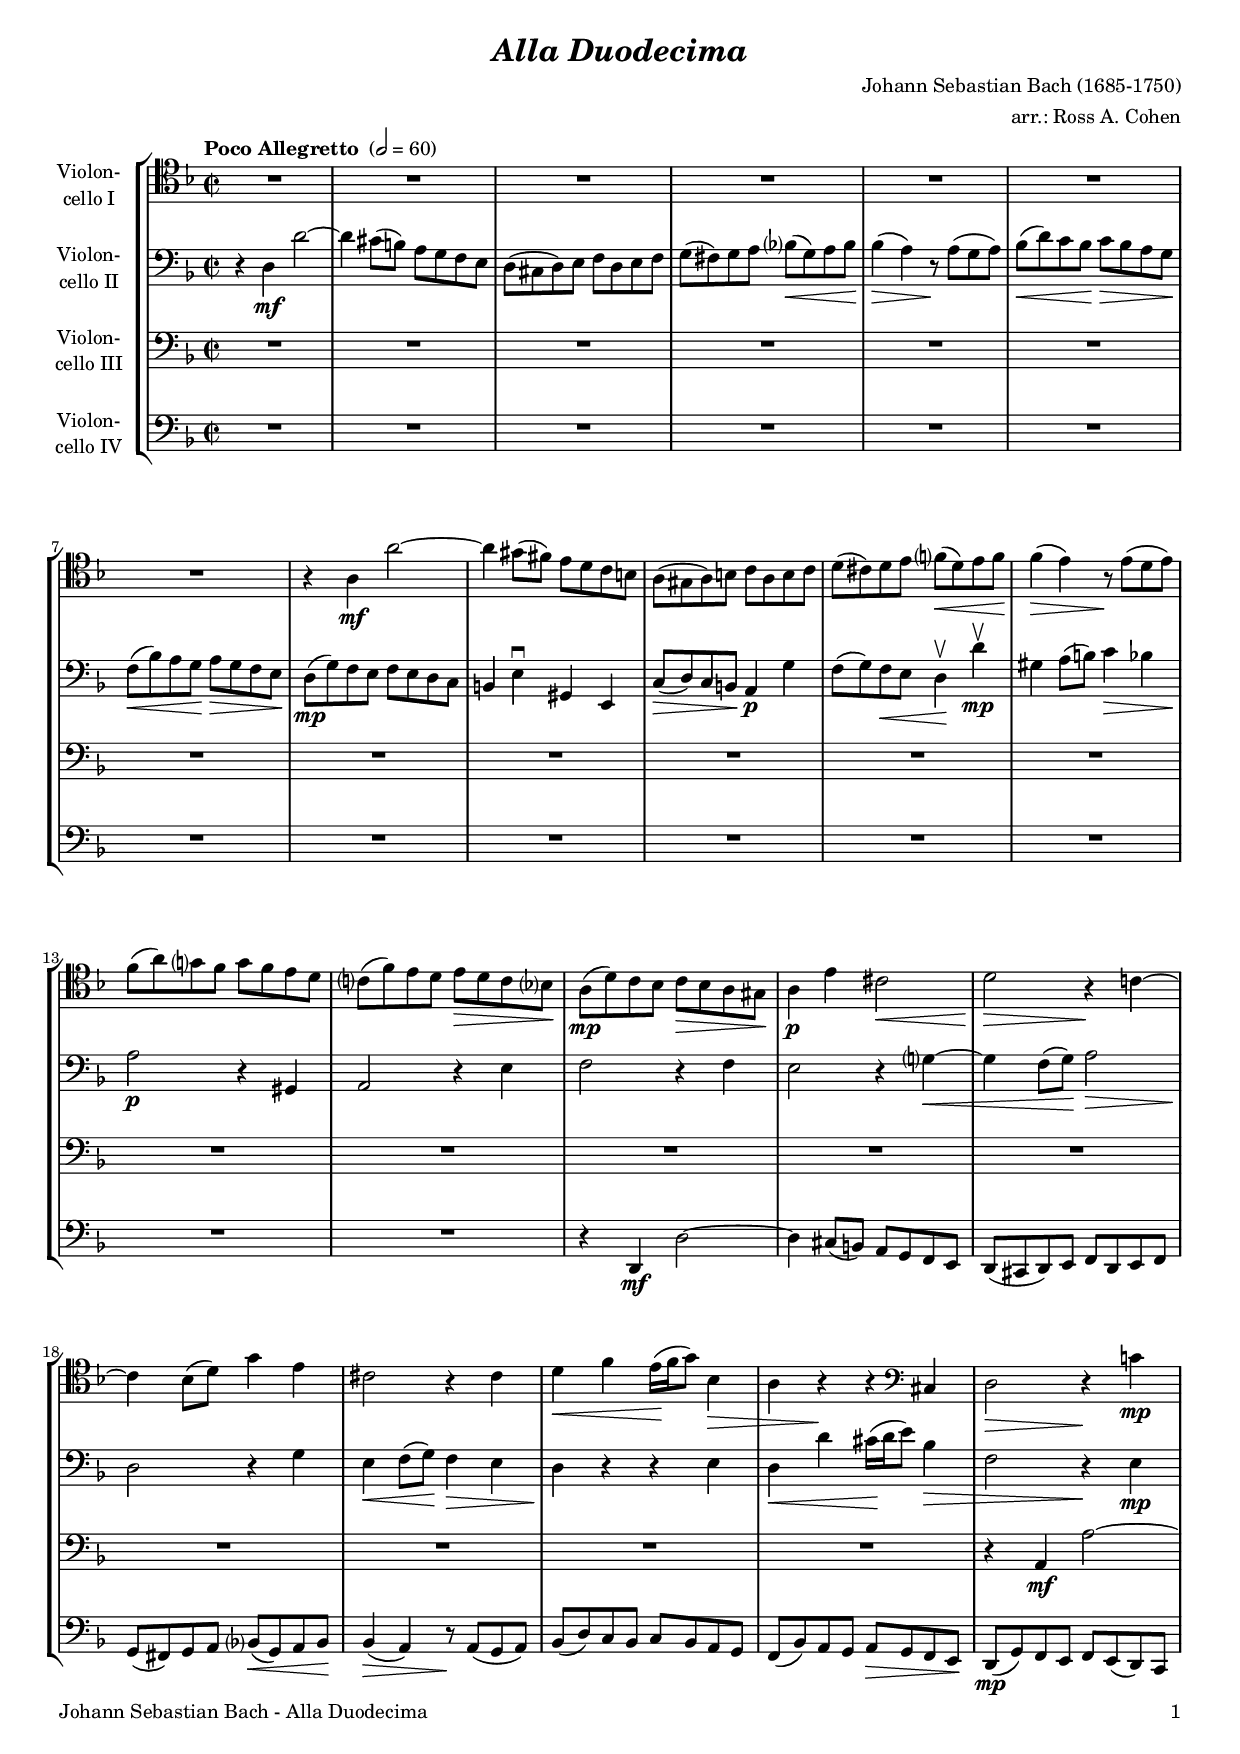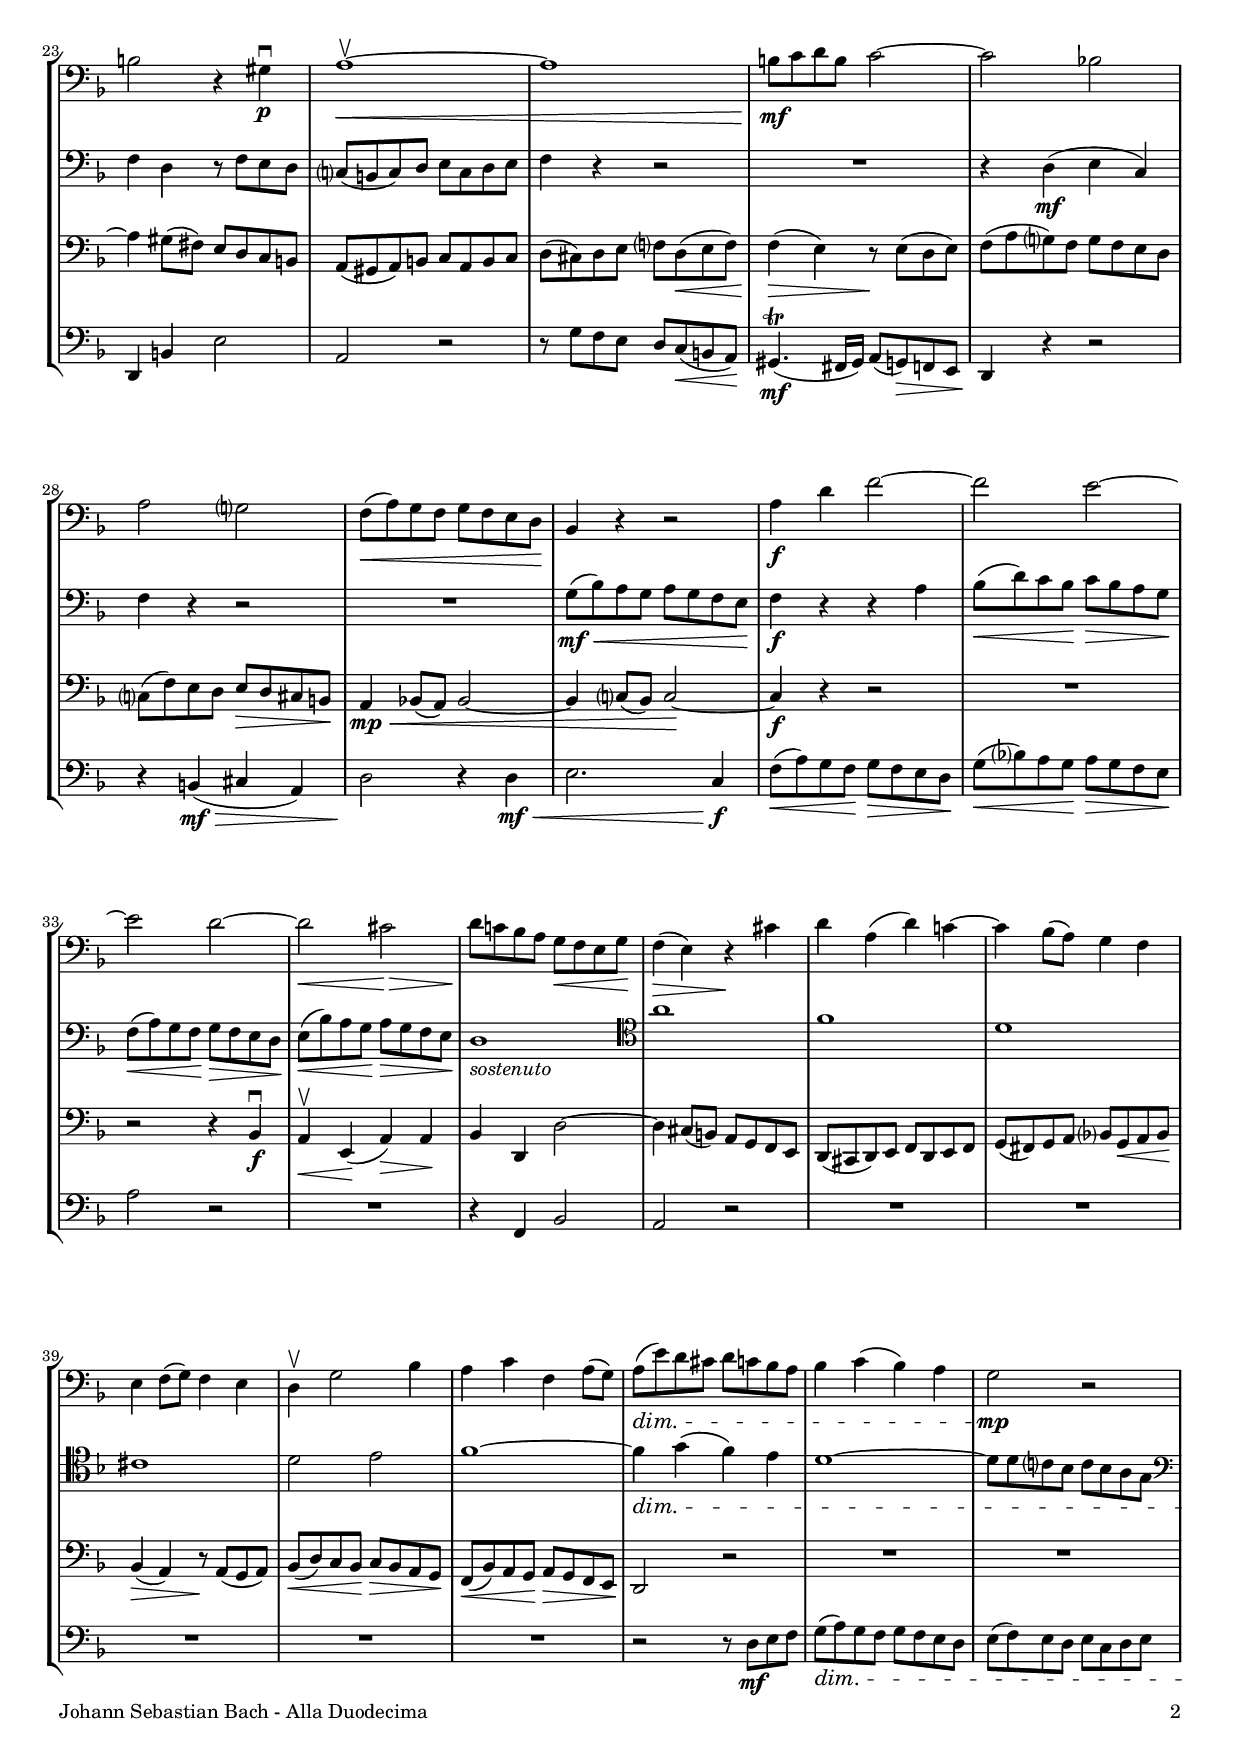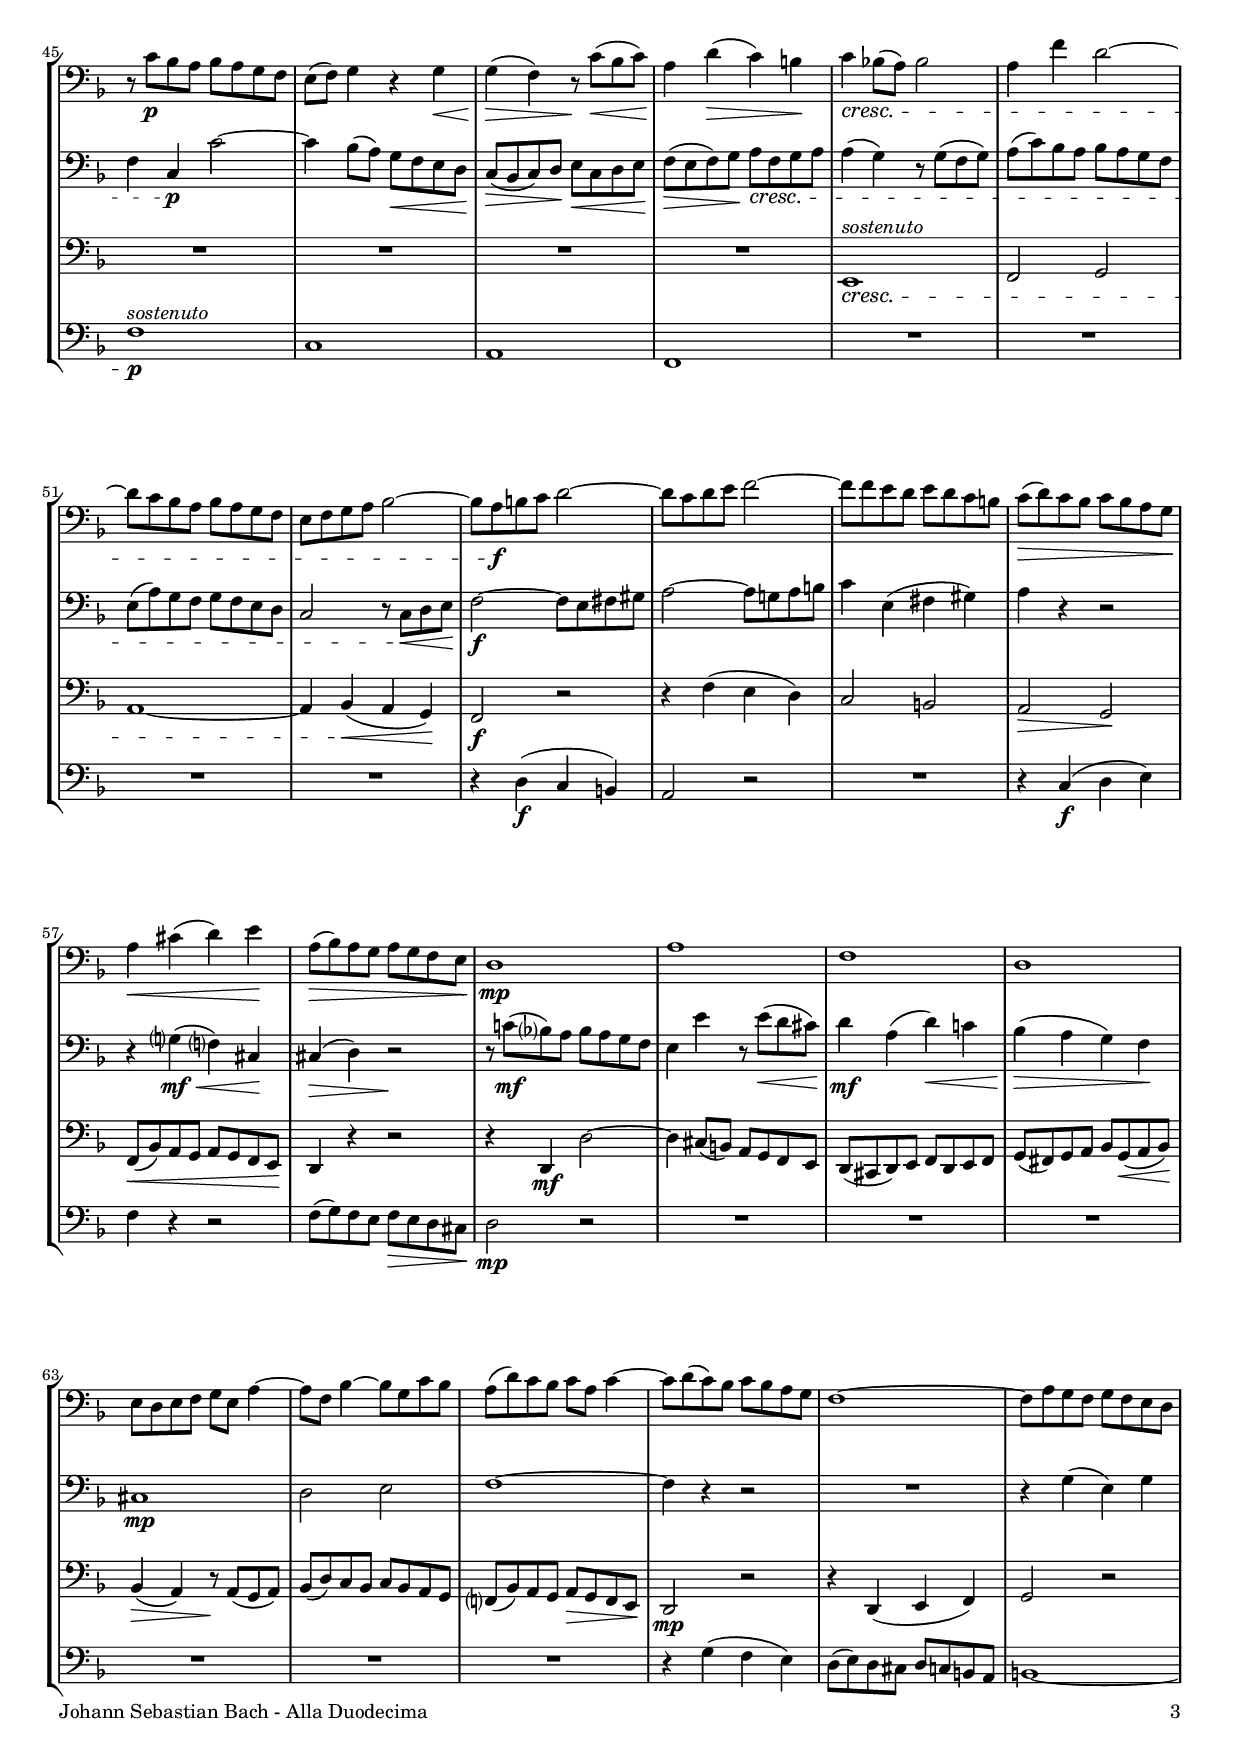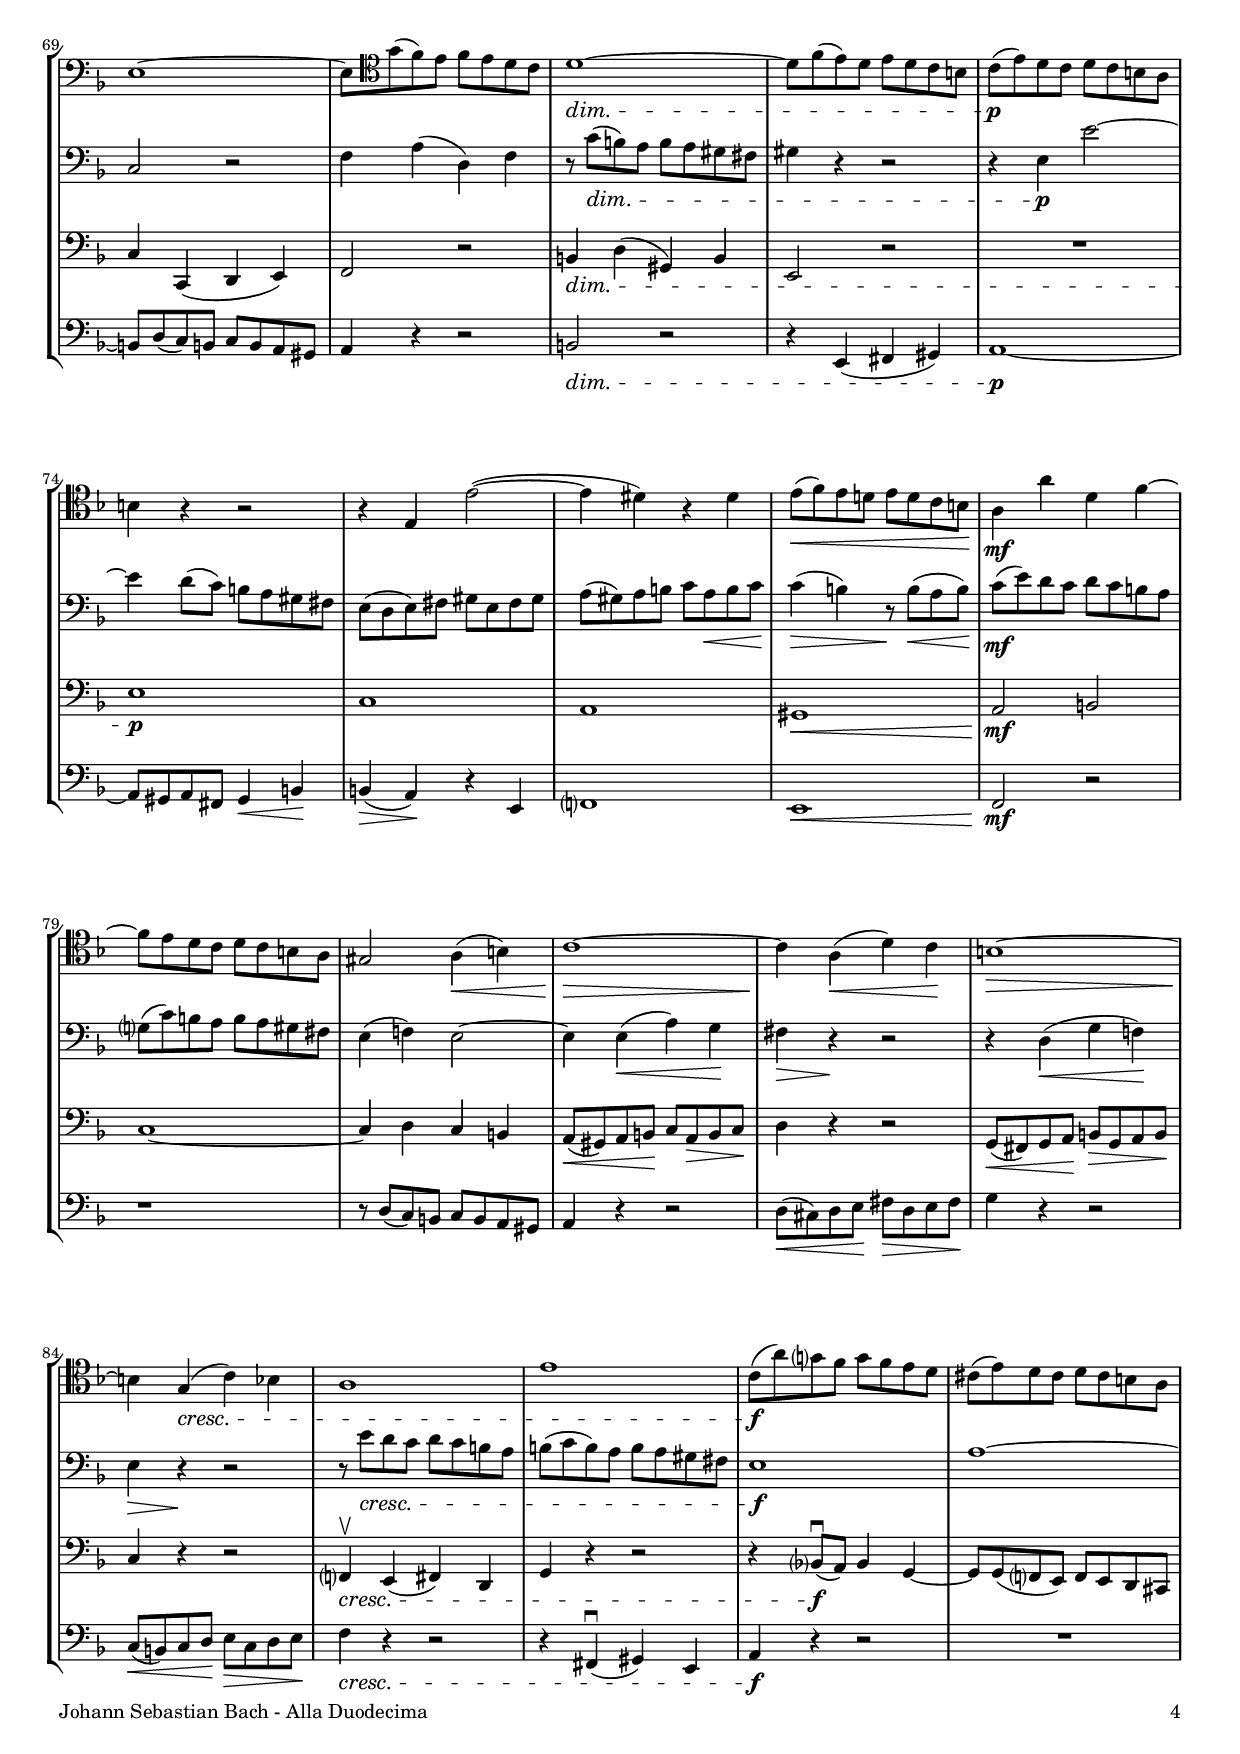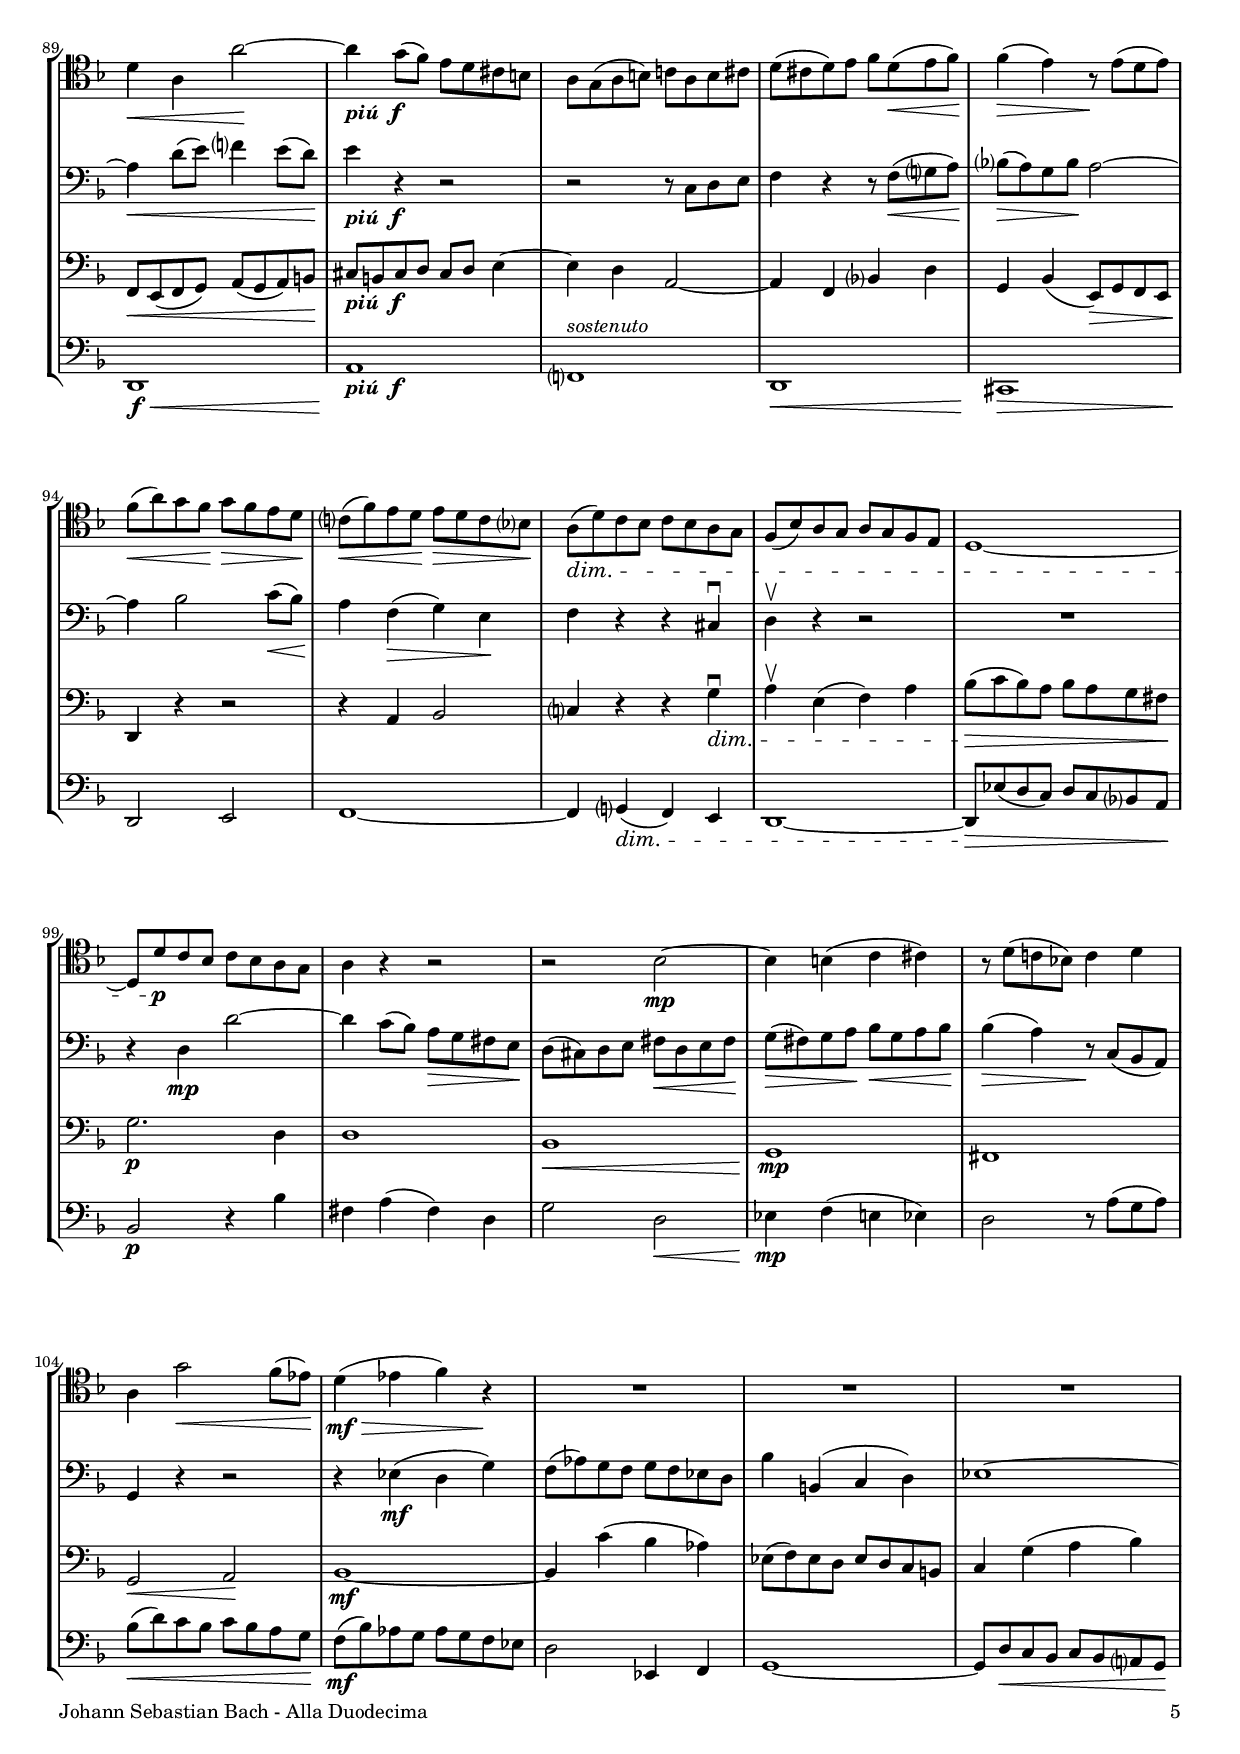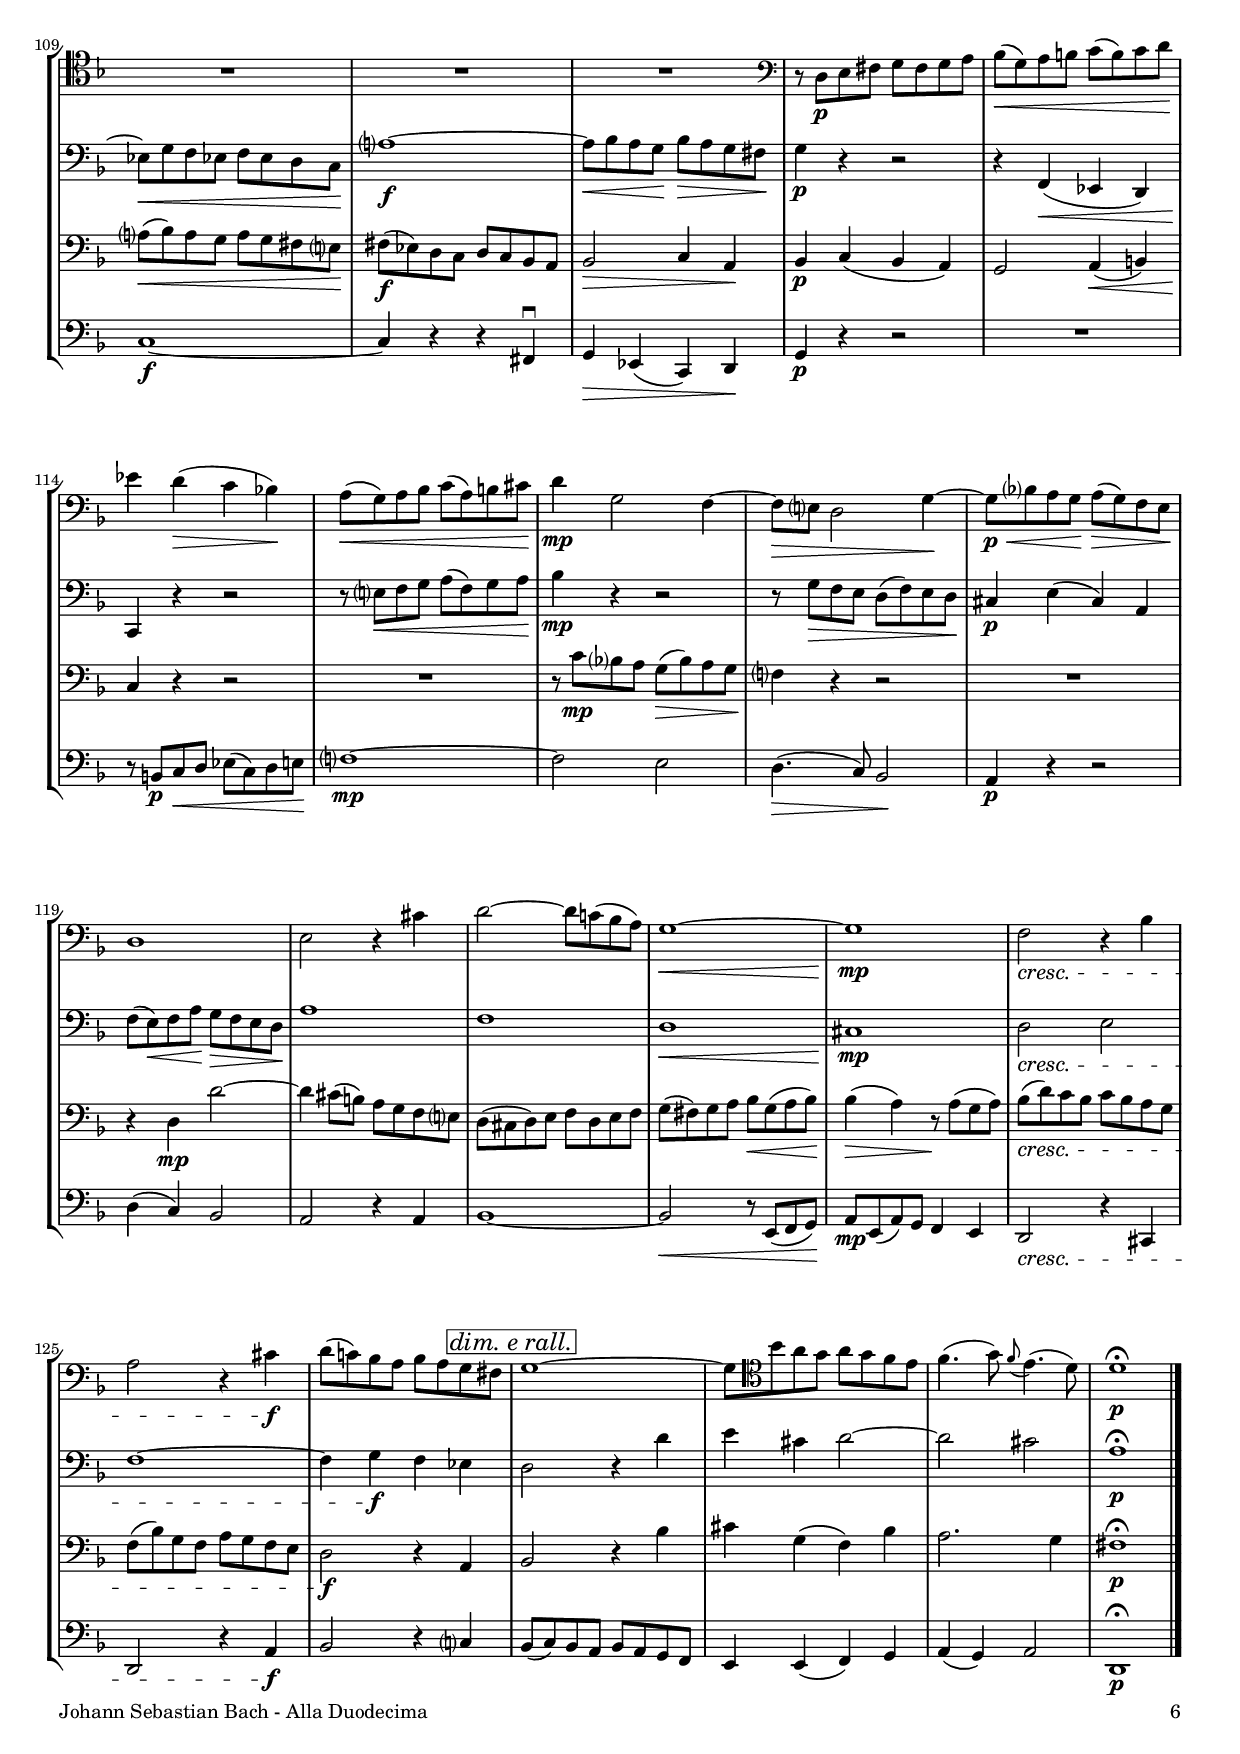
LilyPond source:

\version "2.18.2"
\include "deutsch.ly"

#(set-global-staff-size 17)

\header {
  title     = \markup \bold \italic "Alla Duodecima"
  composer  = "Johann Sebastian Bach (1685-1750)"
  arranger  = "arr.: Ross A. Cohen"
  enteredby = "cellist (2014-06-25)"
}

voiceconsts = {
  \key d \minor
  \time 2/2
  \clef "bass"
  \tempo "Poco Allegretto " 2=60
  %\numericTimeSignature
  \compressFullBarRests
}

mihi = "clarinet"
miba = "cello"
milo = "bassoon"

dira = \mark \markup \box \italic "dim. e rall."
piuf = \markup { \bold \italic "piú " \dynamic f }
sost = \markup \italic "sostenuto"

va = \relative c' {
   \voiceconsts
   \clef "tenor"

   R1*7
   r4 a\mf a'2~
   a4 gis8( fis) e d c h

   a( gis a) h c a h c
   d( cis) d e f?(\< d) e f\!
   f4(\> e) r8\! e( d e)
   f( a) g? f g f e d

   c?( f) e d e\> d c b?\!
   a(\mp d) c b c\> b a gis\!
   a4\p e' cis2\<
   d\!\> r4\! c!~
   c b8( d) g4 e

   cis2 r4 cis4
   d\< f e16(\! f g8) b,4\>
   a r\! r \clef "bass" cis,
   d2\> r4\! c'!\mp
   h2 r4 gis\downbow\p
   a1~\<\upbow
   a

   h8\!\mf c d h c2~
   c b!
   a g?
   f8(\< a) g f g f e d\!
   b4 r r2
   a'4\f d f2~

   f e~
   e d~
   d\< cis\!\>
   d8\! c! b a g\< f e g\!
   f4(\> e) r\! cis'
   d a( d) c!~

   c b8( a) g4 f
   e f8( g) f4 e
   d\upbow g2 b4
   a c f, a8( g)
   a(\dim e') d cis d c b a

   b4 c( b) a
   g2\mp r
   r8 c\p b a b a g f
   e( f) g4 r g\<
   g(\!\> f) r8\! c'(\< b c)

   a4\! d(\> c) h\!
   c\cresc b!8( a) b2
   a4 f' d2~
   d8 c b a b a g f
   e f g a b2~

   b8 a\f h c d2~
   d8 c d e f2~
   f8 f e d e d c h
   c(\> d) c b c b a g\!
   a4\< cis( d) e\!

   a,8(\> b) a g a g f e\!
   d1\mp
   a'
   f
   d
   e8 d e f g e a4~
   a8 f b4~ b8 g c b

   a( d) c b c a c4~
   c8 d( c) b c b a g
   f1~
   f8 a g f g f e d
   e1~

   e8 \clef "tenor" g'( f) e f e d c
   d1~\dim
   d8 f( e) d e d c h
   c(\p e) d c d c h a
   h4 r r2

   r4 e, e'2(~
   e4 dis) r dis
   e8(\< f) e d! e d c h\!
   a4\mf a' d, f~
   f8 e d c d c h a

   gis2 a4(\< h)
   c1~\!\>
   c4\! a(\< d) c\!
   h1~\>
   h4\! g(\cresc c) b!
   a1
   e'

   c8(\f a') g? f g f e d
   cis( e) d cis d cis h a
   d4\< a a'2~\!
   a4_\piuf g8( f) e d cis h
   a g( a h) c! a h cis

   d( cis d) e f d(\< e f)\!
   f4(\> e) r8\! e( d e)
   f(\< a) g f\! g\> f e d\!
   c?(\< f) e d\! e\> d c b?\!

   a(\dim d) c b c b a g
   f( b) a g a g f e
   d1~
   d8 d'\p c b c b a g
   a4 r r2

   r b~\mp
   b4 h( c cis)
   r8 d( c! b!) c4 d
   a g'2\< f8( es)\!
   d4(\mf\> es f) r\!
   R1*6 \clef "bass"

   r8 d,\p e fis g fis g a
   b(\< g) a h c( h) c d\!
   es4 d(\> c b!)\!
   a8(\< g) a b c( a) h cis\!

   d4\mp g,2 f4~
   f8\> e? d2 g4~\!
   g8\p\< b? a g\! a(\> g) f e\!
   d1
   e2 r4 cis'

   d2~ d8 c!( b a)
   g1~\<
   g\!\mp
   f2\cresc r4 b
   a2 r4 cis\f
   d8( c!) b a b a g fis \dira

   g1~
   g8 \clef "tenor" b' a g a g f e
   f4.( g8) \appoggiatura f e4.( d8)
   d1\fermata\p \bar "|."
}

vb = \relative c {
   \voiceconsts

   r4 d\mf d'2~
   d4 cis8( h) a g f e
   d( cis d) e f d e f
   g( fis) g a b?(\< g) a b\!
   b4(\> a) r8\! a( g a)

   b(\< d) c b\! c\> b a g\!
   f(\< b) a g\! a\> g f e\!
   d(\mp g) f e f e d c
   h4 e\downbow gis, e
   c'8(\> d) c h\! a4\p g'

   f8( g) f\< e d4\upbow\! d'\upbow\mp
   gis, a8( h) c4\> b
   a2\!\p r4 gis,
   a2 r4 e'
   f2 r4 f
   e2 r4 g?~\<
   g f8( g)\! a2\>

   d,\! r4 g
   e\< f8( g)\! f4\> e
   d\! r r e
   d\< d' cis16(\! d e8) b4\>
   f2 r4\! e\mp
   f d r8 f e d

   c?( h c) d e c d e
   f4 r r2
   R1
   r4 d(\mf e c)
   f r r2
   R1
   g8(\mf\< b) a g a g f e\!
   f4\f r r a

   b8(\< d) c b\! c\> b a g\!
   f(\< a) g f\! g\> f e d\!
   e(\< b') a g\! a\> g f e\!
   d1_\sost \clef "tenor"
   a''

   f
   d
   cis
   d2 e
   f1~
   f4\dim g( f) e
   d1~

   d8 d c? b c b a g \clef "bass"
   f4 c\p c'2~
   c4 b8( a) g\< f e d\!
   c(\> b c) d\! e\< c d e\!
   f(\> e f) g\! a\cresc f g a

   a4( g) r8 g( f g)
   a( c) b a b a g f
   e( a) g f g f e d
   c2 r8 c\< d e\!
   f2~\f f8 e fis gis

   a2~ a8 g! a h
   c4 e,( fis gis)
   a r r2
   r4 g?(\mf\< f?) cis\!
   cis(\> d) r2\!
   r8 c'!(\mf b?) a b a g f

   e4 e' r8 e(\< d cis)\!
   d4\mf a( d)\< c!
   b(\!\> a g) f\!
   cis1\mp
   d2 e
   f1~

   f4 r r2
   R1
   r4 g( e) g
   c,2 r
   f4 a( d,) f
   r8 c'(\dim h) a h a gis fis
   gis4 r r2
   r4 e\p e'2~

   e4 d8( c) h a gis fis
   e( d e) fis gis e fis gis
   a( gis) a h c a\< h c\!
   c4(\> h) r8\! h(\< a h)\!

   c(\mf e) d c d c h a
   g?( c) h a h a gis fis
   e4( f!) e2~
   e4 e(\< a) g\!
   fis\> r\! r2

   r4 d(\< g f!)\!
   e\> r\! r2
   r8 e'\cresc d c d c h a
   h( c h) a h a gis fis
   e1\f
   a~

   a4\< d8( e) f?4 e8( d)\!
   e4_\piuf r r2
   r r8 c, d e
   f4 r r8 f(\< g? a)\!
   b?(\> a) g b\! a2~
   a4 b2 c8(\< b)

   a4\! f(\> g) e\!
   f r r cis\downbow
   d\upbow r r2
   R1
   r4 d\mp d'2~
   d4 c8( b) a\> g fis e\!

   d( cis) d e fis\< d e fis\!
   g(\> fis) g a\! b\< g a b\!
   b4(\> a) r8\! c,( b a)
   g4 r r2
   r4 es'(\mf d g)

   f8( as) g f g f es d
   b'4 h,( c d)
   es1~
   es8\< g f es f es d c\!
   a'?1~\f

   a8\< b a g\! b\> a g fis\!
   g4\p r r2
   r4 f,(\< es d)
   c\! r r2
   r8 e'?\< f g a( f) g a\!
   b4\mp r r2

   r8 g\> f e d( f) e d\!
   cis4\p e( cis) a
   f'8( e)\< f a\! g\> f e d\!
   a'1
   f
   d\<

   cis\!\mp
   d2\cresc e
   f1~
   f4 g\f f es \dira
   d2 r4 d'
   e cis d2~
   d cis
   a1\fermata\p \bar "|."
}

vc = \relative c {
   \voiceconsts

   R1*21
   r4 a\mf a'2~
   a4 gis8( fis) e d c h

   a( gis a) h c a h c
   d( cis) d e f? d(\< e f)
   f4(\> e) r8\! e( d e)
   f( a g?) f g f e d

   c?( f) e d e\> d cis h\!
   a4\mp\< b!8( a) b2~
   b4 c?8( b) c2~\!
   c4\f r r2
   R1
   r2 r4 b\downbow\f

   a\upbow\< e(\! a)\> a\!
   b d, d'2~
   d4 cis8( h) a g f e
   d( cis d) e f d e f
   g( fis) g a b? g\< a b\!

   b4(\> a) r8\! a( g a)
   b(\< d) c b\! c\> b a g\!
   f(\< b) a g\! a\> g f e
   d2\! r
   R1*6
   e1\cresc^\sost

   f2 g
   a1~
   a4 b(\< a g)\!
   f2\f r
   r4 f'( e d)
   c2 h
   a\> g\!

   f8(\< b) a g a g f e\!
   d4 r r2
   r4 d\mf d'2~
   d4 cis8( h) a g f e
   d( cis d) e f d e f

   g( fis) g a b g(\< a b)\!
   b4(\> a) r8\! a( g a)
   b( d) c b c b a g
   f?( b) a g a\> g f e\!
   d2\mp r

   r4 d( e f)
   g2 r
   c4 c,( d e)
   f2 r
   h4\dim d( gis,) h
   e,2 r
   R1

   e'1\p
   c
   a
   gis\<
   a2\!\mf h
   c1~
   c4 d c h
   a8(\< gis) a h\! c a\> h c\!

   d4 r r2
   g,8(\< fis) g a\! h\> g a h\!
   c4 r r2
   f,?4\upbow\cresc e( fis) d
   g r r2
   r4 b?8(\downbow\f a) b4 g~

   g8 g( f? e) f e d cis
   f\< e( f g) a( g a) h\!
   cis_\piuf h cis d cis d e4~
   e d a2~
   a4 f b? d

   g, b( e,8)\> g f e
   d4\! r r2
   r4 a' b2
   c?4 r r g'\downbow\dim
   a\upbow e( f) a

   b8(\> c b) a b a g fis\!
   g2.\p d4
   d1
   b\<
   g\!\mp
   fis
   g2\< a\!
   b1~\mf

   b4 c'( b as)
   es8( f) es d es d c h
   c4 g'( a b)
   a?8(\< b) a g a g fis e?\!
   fis(\f es) d c d c b a

   b2\> c4 a\!
   b\p c( b a)
   g2 a4(\< h)
   c\! r r2
   R1
   r8 c'\mp b? a g(\> b) a g

   f?4\! r r2
   R1
   r4 d\mp d'2~
   d4 cis8( h) a g f e?
   d( cis d) e f d e f

   g( fis) g a b\< g( a b)\!
   b4(\> a) r8\! a( g a)
   b(\cresc d) c b c b a g
   f( b) g f a g f e

   d2\f r4 a \dira
   b2 r4 b'
   cis g( f) b
   a2. g4
   fis1\fermata\p \bar "|."
}

vd = \relative c, {
   \voiceconsts

   R1*14
   r4 d\mf d'2~
   d4 cis8( h) a g f e

   d( cis d) e f d e f
   g( fis) g a b?(\< g) a b\!
   b4(\> a) r8\! a( g a)
   b( d) c b c b a g

   f( b) a g a\> g f e\!
   d(\mp g) f e f e( d) c
   d4 h' e2
   a, r
   r8 g' f e d c(\< h a)\!

   gis4.(\trill\mf fis16 gis) a8( g)\> f e
   d4\! r r2
   r4 h'(\mf\> cis a)
   d2\! r4 d\mf\<
   e2. c4\!\f
   f8(\< a) g f\! g\> f e d\!

   g(\< b?) a g\! a\> g f e\!
   a2 r
   R1
   r4 f, b2
   a r
   R1*5

   r2 r8 d\mf e f g(\dim a) g f g f e d
   e( f) e d e c d e
   f1\p^\sost
   c
   a
   f

   R1*4
   r4 d'(\f c h)
   a2 r
   R1
   r4 c(\f d e)
   f r r2

   f8( g) f e f\> e d cis\!
   d2\mp r
   R1*6
   r4 g( f e)
   d8( e) d cis d c h a
   h1~

   h8 d( c) h c h a gis
   a4 r r2
   h\dim r
   r4 e,( fis gis)
   a1~\p

   a8 gis a fis gis4\< h\!
   h(\> a)\! r e
   f?1
   e\<
   f2\!\mf r r1

   r8 d'( c) h c h a gis
   a4 r r2
   d8(\< cis) d e\! fis\> d e fis\!
   g4 r r2
   c,8(\< h) c d\! e\> c d e\!

   f4\cresc r r2
   r4 fis,(\downbow gis) e
   a\f r r2
   R1
   d,1\f\<
   a'\!_\piuf
   f?^\sost
   d\<

   cis\!\>
   d2\! e
   f1~
   f4 g?(\dim f) e
   d1~
   d8\> es'( d c) d c b? a\!
   b2\p r4 b'

   fis a( fis) d
   g2 d\<
   es4\!\mp f( e es)
   d2 r8 a'( g a)
   b(\< d) c b c b a g\!

   f(\mf b) as g as g f es
   d2 es,4 f
   g1~
   g8 d'\< c b c b a? g\!
   c1~\f
   c4 r r fis,\downbow

   g\> es( c) d\!
   g\p r r2
   R1
   r8 h\p c\< d es( c) d e\!
   f?1~\mp
   f2 e
   d4.(\> c8) b2\!

   a4\p r r2
   d4( c) b2
   a r4 a
   b1~
   b2\< r8 e,( f g)\!
   a\mp e( a) g f4 e

   d2\cresc r4 cis
   d2 r4 a'\f
   b2 r4 c? \dira

   b8( c) b a b a g f
   e4 e( f) g
   a( g) a2
   d,1\fermata\p \bar "|."
}


music = \new StaffGroup <<
      \new Staff {
        \set Staff.midiInstrument = \miba
        \set Staff.instrumentName = \markup \center-column { "Violon-" "cello I" }
        \transpose d d { \va }
      }

      \new Staff {
        \set Staff.midiInstrument = \miba
        \set Staff.instrumentName = \markup \center-column { "Violon-" "cello II" }
        \transpose d d { \vb }
      }

      \new Staff {
        \set Staff.midiInstrument = \miba
        \set Staff.instrumentName = \markup \center-column { "Violon-" "cello III" }
        \transpose d d { \vc }
      }

      \new Staff {
        \set Staff.midiInstrument = \miba
        \set Staff.instrumentName = \markup \center-column { "Violon-" "cello IV" }
        \transpose d d { \vd }
      }
>>

\book {
   \paper {
    print-page-number = ##t
    print-first-page-number = ##t
    ragged-last-bottom = ##f
    oddHeaderMarkup = \markup \null
    evenHeaderMarkup = \markup \null
    oddFooterMarkup = \markup {
      \fill-line {
        \on-the-fly #print-page-number-check-first
        "Johann Sebastian Bach - Alla Duodecima" \fromproperty #'page:page-number-string
      }
    }
    evenFooterMarkup = \oddFooterMarkup
  } \score {
    \music
    \layout {}
  }

  \score {
    \unfoldRepeats \music

    \midi {
      \context {
        \Score
      }
    }
  }
}
